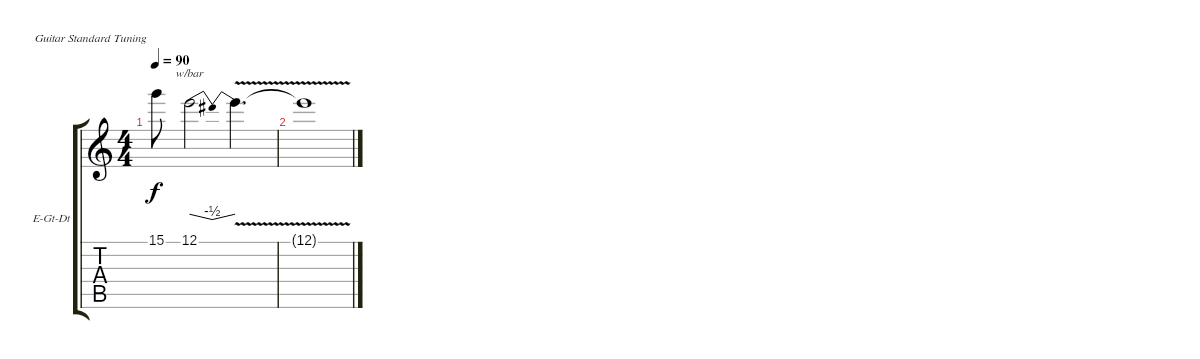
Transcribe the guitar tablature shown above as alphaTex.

\defaultSystemsLayout 4
\bracketExtendMode groupsimilarinstruments
\firstSystemTrackNameOrientation horizontal
\otherSystemsTrackNameOrientation horizontal
\track ("Electric Guitar Dist" "E-Gt-Dt") {instrument distortionguitar}
\staff {score tabs}
\tuning (E4 B3 G3 D3 A2 E2)
\ts (4 4)
\tempo 90
\clef g2
\ks c
15.1.8{dy f} 12.1.2{tbe (dip default 16.8 0 23.4 -2 29.4 -2 36.6 0)} 12.1{v t}.4{d} |
12.1{v t}.1
